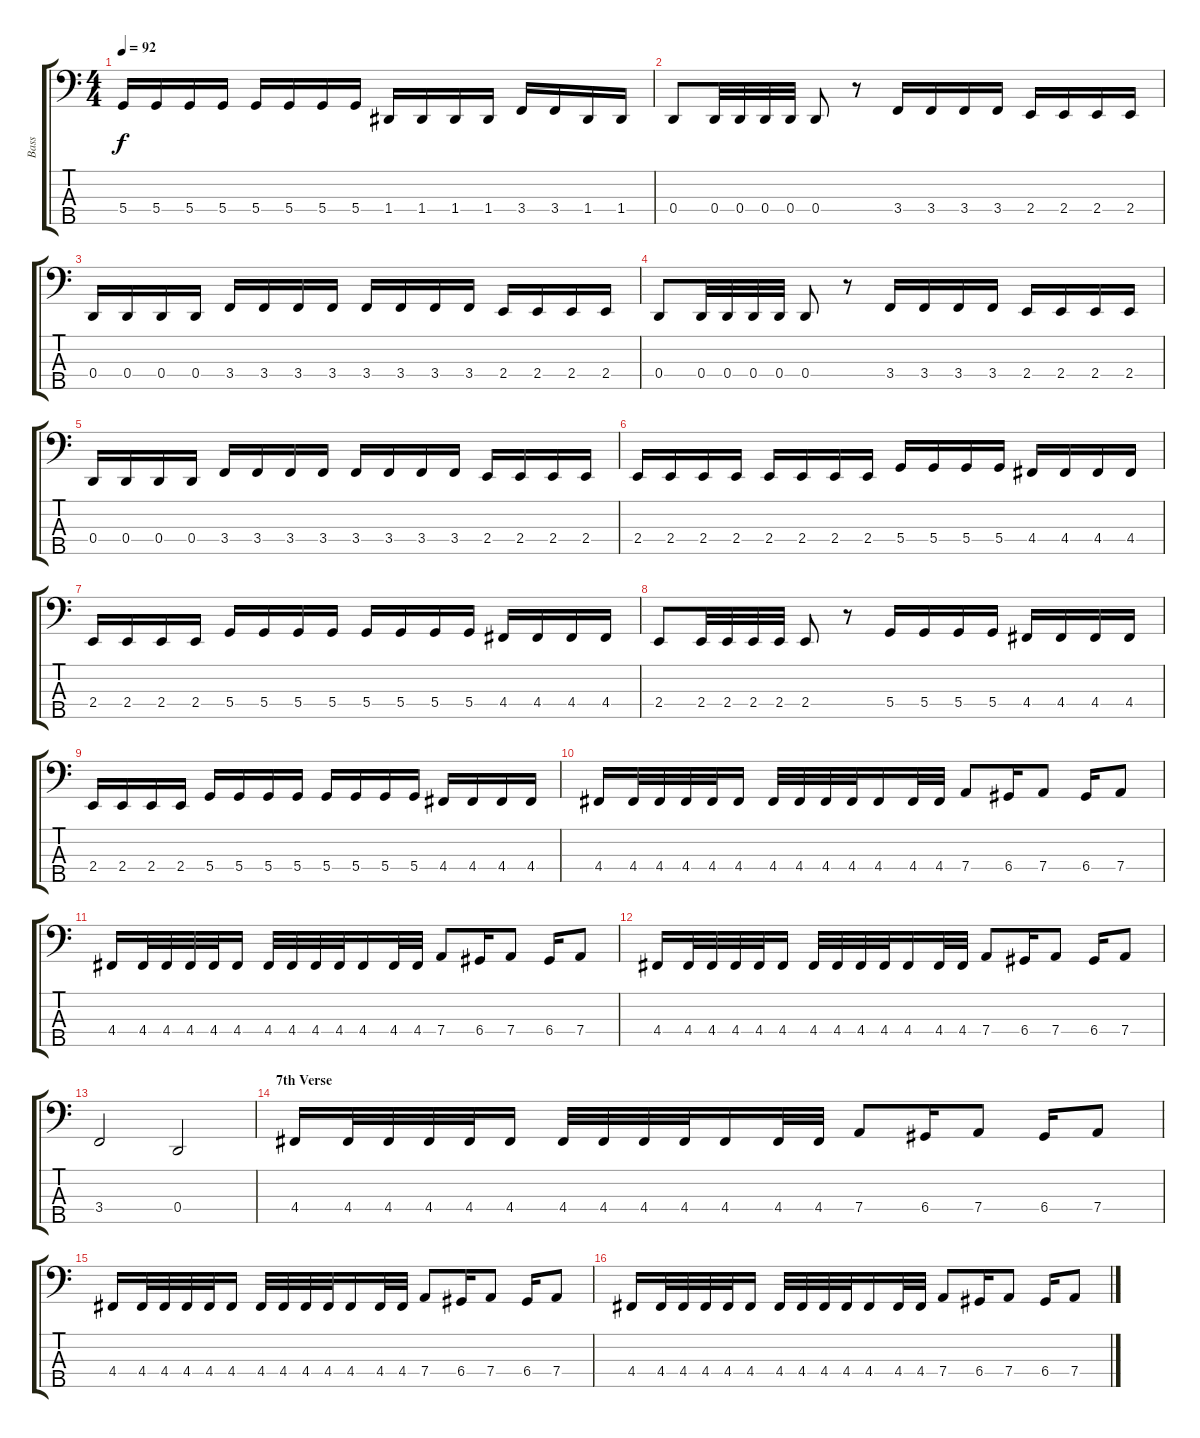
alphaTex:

\track ("Bass" "Bass") {instrument electricbassfinger}
\staff {score tabs}
\tuning (F2 C2 G1 D1 A0) {hide}
\ts (4 4)
\tempo 92
\clef f4
\ks c
5.4.16{dy f} 5.4.16 5.4.16 5.4.16 5.4.16 5.4.16 5.4.16 5.4.16 1.4.16 1.4.16 1.4.16 1.4.16 3.4.16 3.4.16 1.4.16 1.4.16 |
0.4.8 0.4.32 0.4.32 0.4.32 0.4.32 0.4.8 r.8 3.4.16 3.4.16 3.4.16 3.4.16 2.4.16 2.4.16 2.4.16 2.4.16 |
0.4.16 0.4.16 0.4.16 0.4.16 3.4.16 3.4.16 3.4.16 3.4.16 3.4.16 3.4.16 3.4.16 3.4.16 2.4.16 2.4.16 2.4.16 2.4.16 |
0.4.8 0.4.32 0.4.32 0.4.32 0.4.32 0.4.8 r.8 3.4.16 3.4.16 3.4.16 3.4.16 2.4.16 2.4.16 2.4.16 2.4.16 |
0.4.16 0.4.16 0.4.16 0.4.16 3.4.16 3.4.16 3.4.16 3.4.16 3.4.16 3.4.16 3.4.16 3.4.16 2.4.16 2.4.16 2.4.16 2.4.16 |
2.4.16 2.4.16 2.4.16 2.4.16 2.4.16 2.4.16 2.4.16 2.4.16 5.4.16 5.4.16 5.4.16 5.4.16 4.4.16 4.4.16 4.4.16 4.4.16 |
2.4.16 2.4.16 2.4.16 2.4.16 5.4.16 5.4.16 5.4.16 5.4.16 5.4.16 5.4.16 5.4.16 5.4.16 4.4.16 4.4.16 4.4.16 4.4.16 |
2.4.8 2.4.32 2.4.32 2.4.32 2.4.32 2.4.8 r.8 5.4.16 5.4.16 5.4.16 5.4.16 4.4.16 4.4.16 4.4.16 4.4.16 |
2.4.16 2.4.16 2.4.16 2.4.16 5.4.16 5.4.16 5.4.16 5.4.16 5.4.16 5.4.16 5.4.16 5.4.16 4.4.16 4.4.16 4.4.16 4.4.16 |
4.4.16 4.4.32 4.4.32 4.4.32 4.4.32 4.4.16 4.4.32 4.4.32 4.4.32 4.4.32 4.4.16 4.4.32 4.4.32 7.4.8 6.4.16 7.4.8 6.4.16 7.4.8 |
4.4.16 4.4.32 4.4.32 4.4.32 4.4.32 4.4.16 4.4.32 4.4.32 4.4.32 4.4.32 4.4.16 4.4.32 4.4.32 7.4.8 6.4.16 7.4.8 6.4.16 7.4.8 |
4.4.16 4.4.32 4.4.32 4.4.32 4.4.32 4.4.16 4.4.32 4.4.32 4.4.32 4.4.32 4.4.16 4.4.32 4.4.32 7.4.8 6.4.16 7.4.8 6.4.16 7.4.8 |
3.4.2 0.4.2 |
\section ("" "7th Verse")
4.4.16 4.4.32 4.4.32 4.4.32 4.4.32 4.4.16 4.4.32 4.4.32 4.4.32 4.4.32 4.4.16 4.4.32 4.4.32 7.4.8 6.4.16 7.4.8 6.4.16 7.4.8 |
4.4.16 4.4.32 4.4.32 4.4.32 4.4.32 4.4.16 4.4.32 4.4.32 4.4.32 4.4.32 4.4.16 4.4.32 4.4.32 7.4.8 6.4.16 7.4.8 6.4.16 7.4.8 |
4.4.16 4.4.32 4.4.32 4.4.32 4.4.32 4.4.16 4.4.32 4.4.32 4.4.32 4.4.32 4.4.16 4.4.32 4.4.32 7.4.8 6.4.16 7.4.8 6.4.16 7.4.8
